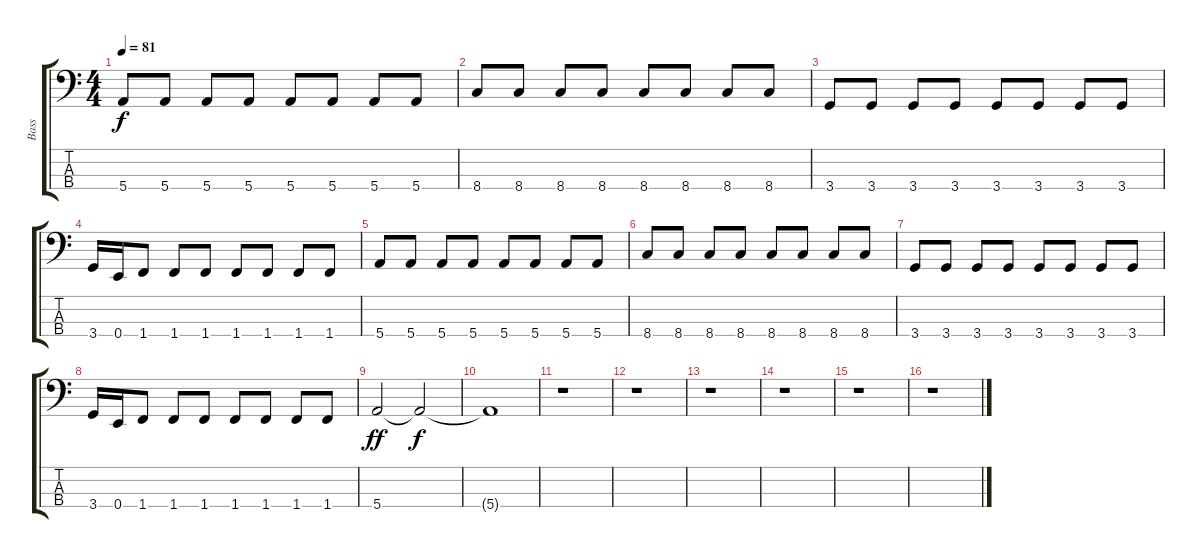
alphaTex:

\track ("Bass" "Bass") {instrument electricbassfinger}
\staff {score tabs}
\tuning (G2 D2 A1 E1) {hide}
\ts (4 4)
\tempo 81
\clef f4
\ks c
5.4.8{dy f} 5.4.8 5.4.8 5.4.8 5.4.8 5.4.8 5.4.8 5.4.8 |
8.4.8 8.4.8 8.4.8 8.4.8 8.4.8 8.4.8 8.4.8 8.4.8 |
3.4.8 3.4.8 3.4.8 3.4.8 3.4.8 3.4.8 3.4.8 3.4.8 |
3.4.16 0.4.16 1.4.8 1.4.8 1.4.8 1.4.8 1.4.8 1.4.8 1.4.8 |
5.4.8 5.4.8 5.4.8 5.4.8 5.4.8 5.4.8 5.4.8 5.4.8 |
8.4.8 8.4.8 8.4.8 8.4.8 8.4.8 8.4.8 8.4.8 8.4.8 |
3.4.8 3.4.8 3.4.8 3.4.8 3.4.8 3.4.8 3.4.8 3.4.8 |
3.4.16 0.4.16 1.4.8 1.4.8 1.4.8 1.4.8 1.4.8 1.4.8 1.4.8 |
5.4.2{dy ff} 5.4{t}.2{dy f} |
5.4{t}.1 |
r.1 |
r.1 |
r.1 |
r.1 |
r.1 |
r.1
